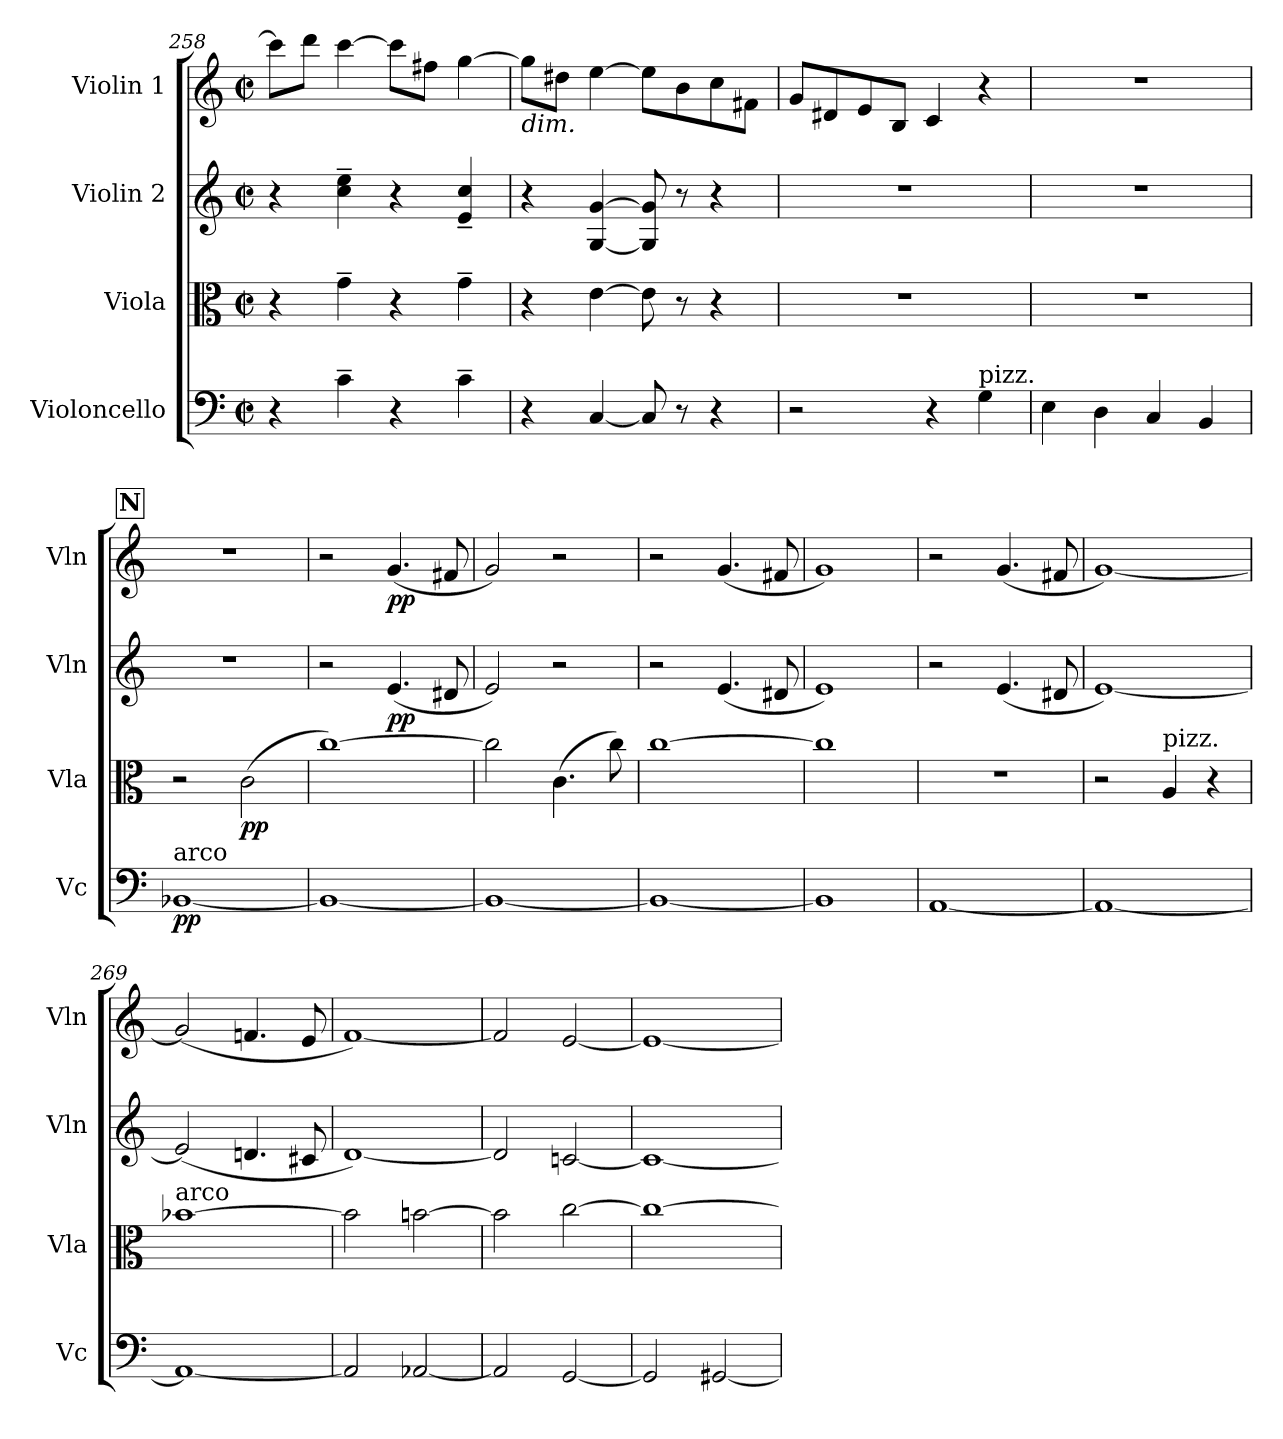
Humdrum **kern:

**kern	**dynam	**kern	**dynam	**kern	**dynam	**kern	**dynam
*part4	*part4	*part3	*part3	*part2	*part2	*part1	*part1
*staff4	*staff4	*staff3	*staff3	*staff2	*staff2	*staff1	*staff1
*I"Violoncello	*	*I"Viola	*	*I"Violin 2	*	*I"Violin 1	*
*I'Vc	*	*I'Vla	*	*I'Vln	*	*I'Vln	*
*clefF4	*	*clefC3	*	*clefG2	*	*clefG2	*
*k[]	*	*k[]	*	*k[]	*	*k[]	*
*M2/2	*	*M2/2	*	*M2/2	*	*M2/2	*
*met(c|)	*	*met(c|)	*	*met(c|)	*	*met(c|)	*
=258	=258	=258	=258	=258	=258	=258	=258
4r	.	4r	.	4r	.	8ccc\L]	.
.	.	.	.	.	.	8ddd\J	.
4c~\	.	4g~\	.	4cc\~ 4ee\~	.	[4ccc\	.
4r	.	4r	.	4r	.	8ccc\L]	.
.	.	.	.	.	.	8ff#X\J	.
4c~\	.	4g~\	.	4e/~ 4cc/~	.	[4gg\	.
!!LO:LB:g=z
=259	=259	=259	=259	=259	=259	=259	=259
!	!	!	!	!	!	!LO:TX:b:i:t=dim.	!
4r	.	4r	.	4r	.	8gg\L]	.
.	.	.	.	.	.	8dd#X\J	.
[4C/	.	[4e\	.	[4G/ [4g/	.	[4ee\	.
8C/]	.	8e\]	.	8G/] 8g/]	.	8ee\L]	.
8r	.	8r	.	8r	.	8b\	.
4r	.	4r	.	4r	.	8cc\	.
.	.	.	.	.	.	8f#X\J	.
!!LO:LB:g=z
=260	=260	=260	=260	=260	=260	=260	=260
2r	.	1r	.	1r	.	8g/L	.
.	.	.	.	.	.	8d#X/	.
.	.	.	.	.	.	8e/	.
.	.	.	.	.	.	8B/J	.
4r	.	.	.	.	.	4c/	.
!LO:TX:a:t=pizz.	!	!	!	!	!	!	!
4G\	.	.	.	.	.	4r	.
=261	=261	=261	=261	=261	=261	=261	=261
4E\	.	1r	.	1r	.	1r	.
4D\	.	.	.	.	.	.	.
4C/	.	.	.	.	.	.	.
4BB/	.	.	.	.	.	.	.
!!LO:REH:place=s1:a:B:cj:fs=14:t=N
=262	=262	=262	=262	=262	=262	=262	=262
!LO:TX:a:t=arco	!	!	!	!	!	!	!
!	!LO:DY:b	!	!	!	!	!	!
[1BB-X	pp	2r	.	1r	.	1r	.
!	!	!	!LO:DY:b	!	!	!	!
.	.	(2c\	pp	.	.	.	.
=263	=263	=263	=263	=263	=263	=263	=263
1BB-_	.	[1cc)	.	2r	.	2r	.
!	!	!	!	!	!LO:DY:b	!	!LO:DY:b
.	.	.	.	(4.e/	pp	(4.g/	pp
.	.	.	.	8d#X/	.	8f#X/	.
=264	=264	=264	=264	=264	=264	=264	=264
1BB-_	.	2cc\]	.	2e/)	.	2g/)	.
.	.	(4.c\	.	2r	.	2r	.
.	.	8cc\)	.	.	.	.	.
=265	=265	=265	=265	=265	=265	=265	=265
1BB-_	.	[1cc	.	2r	.	2r	.
.	.	.	.	(4.e/	.	(4.g/	.
.	.	.	.	8d#X/	.	8f#X/	.
=266	=266	=266	=266	=266	=266	=266	=266
1BB-]	.	1cc]	.	1e)	.	1g)	.
=267	=267	=267	=267	=267	=267	=267	=267
[1AA	.	1r	.	2r	.	2r	.
.	.	.	.	(4.e/	.	(4.g/	.
.	.	.	.	8d#X/	.	8f#X/	.
=268	=268	=268	=268	=268	=268	=268	=268
1AA_	.	2r	.	[1e)	.	[1g)	.
!	!	!LO:TX:a:t=pizz.	!	!	!	!	!
.	.	4A/	.	.	.	.	.
.	.	4r	.	.	.	.	.
!!LO:PB:g=z
=269	=269	=269	=269	=269	=269	=269	=269
!	!	!LO:TX:a:t=arco	!	!	!	!	!
1AA_	.	[1b-X	.	(2e/]	.	(2g/]	.
.	.	.	.	4.dn/	.	4.fn/	.
.	.	.	.	8c#X/	.	8e/	.
=270	=270	=270	=270	=270	=270	=270	=270
2AA/]	.	2b-\]	.	[1d)	.	[1f)	.
[2AA-X/	.	[2bn\	.	.	.	.	.
=271	=271	=271	=271	=271	=271	=271	=271
2AA-/]	.	2b\]	.	2d/]	.	2f/]	.
[2GG/	.	[2cc\	.	[2cn/	.	[2e/	.
=272	=272	=272	=272	=272	=272	=272	=272
2GG/]	.	1cc_	.	1c_	.	1e_	.
[2GG#X/	.	.	.	.	.	.	.
=	=	=	=	=	=	=	=
*-	*-	*-	*-	*-	*-	*-	*-
